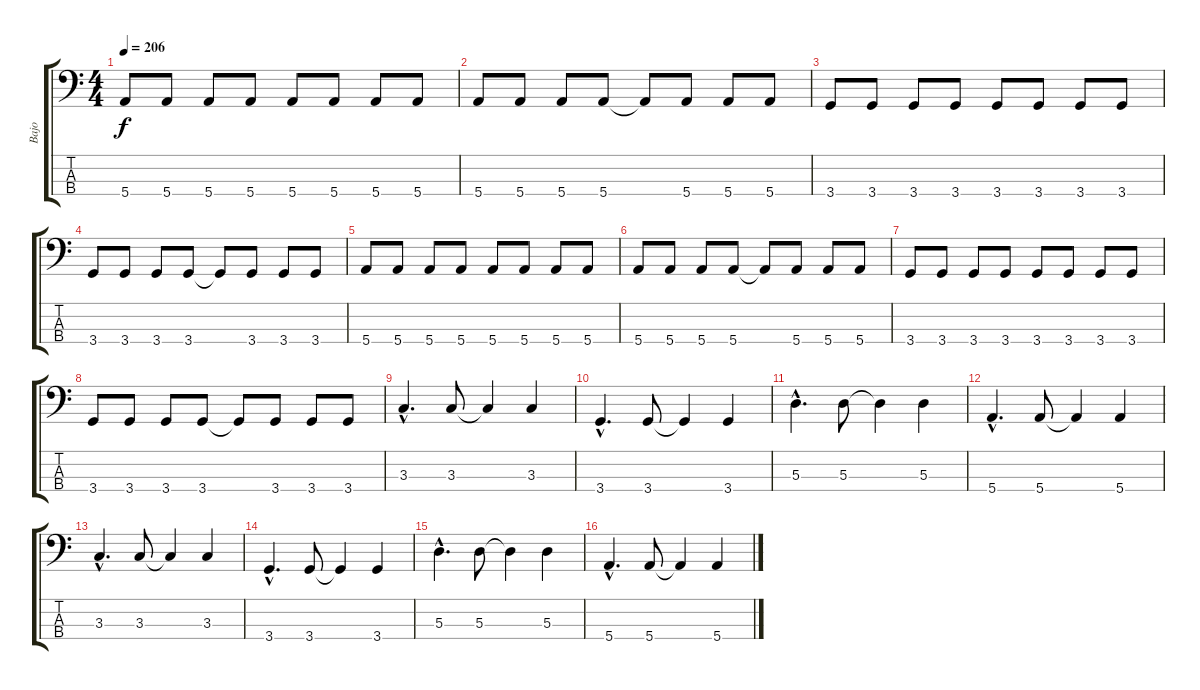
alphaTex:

\track ("Bajo" "Bajo") {instrument electricbassfinger}
\staff {score tabs}
\tuning (G2 D2 A1 E1) {hide}
\ts (4 4)
\tempo 206
\clef f4
\ks c
5.4.8{dy f} 5.4.8 5.4.8 5.4.8 5.4.8 5.4.8 5.4.8 5.4.8 |
5.4.8 5.4.8 5.4.8 5.4.8 5.4{t}.8 5.4.8 5.4.8 5.4.8 |
3.4.8 3.4.8 3.4.8 3.4.8 3.4.8 3.4.8 3.4.8 3.4.8 |
3.4.8 3.4.8 3.4.8 3.4.8 3.4{t}.8 3.4.8 3.4.8 3.4.8 |
5.4.8 5.4.8 5.4.8 5.4.8 5.4.8 5.4.8 5.4.8 5.4.8 |
5.4.8 5.4.8 5.4.8 5.4.8 5.4{t}.8 5.4.8 5.4.8 5.4.8 |
3.4.8 3.4.8 3.4.8 3.4.8 3.4.8 3.4.8 3.4.8 3.4.8 |
3.4.8 3.4.8 3.4.8 3.4.8 3.4{t}.8 3.4.8 3.4.8 3.4.8 |
3.3{hac}.4{d} 3.3.8 3.3{t}.4 3.3.4 |
3.4{hac}.4{d} 3.4.8 3.4{t}.4 3.4.4 |
5.3{hac}.4{d} 5.3.8 5.3{t}.4 5.3.4 |
5.4{hac}.4{d} 5.4.8 5.4{t}.4 5.4.4 |
3.3{hac}.4{d} 3.3.8 3.3{t}.4 3.3.4 |
3.4{hac}.4{d} 3.4.8 3.4{t}.4 3.4.4 |
5.3{hac}.4{d} 5.3.8 5.3{t}.4 5.3.4 |
5.4{hac}.4{d} 5.4.8 5.4{t}.4 5.4.4
